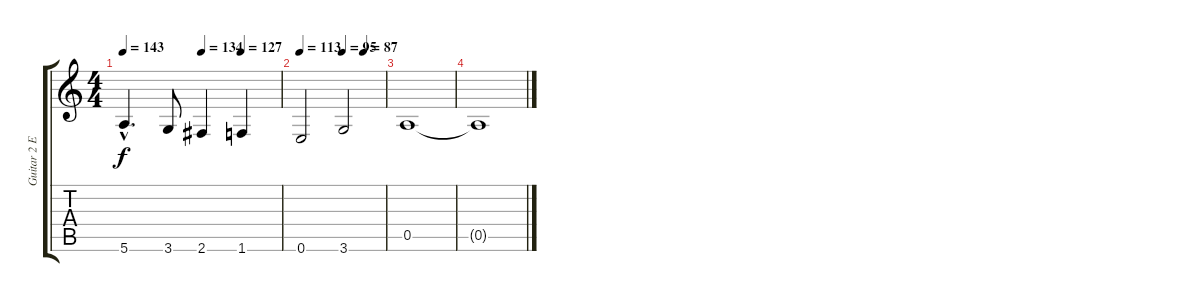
\track ("Guitar 2 Effects" "Guitar 2 E") {instrument acousticguitarsteel}
\staff {score tabs}
\tuning (E4 B3 G3 D3 A2 E2) {hide}
\ts (4 4)
\tempo 143
\tempo (134 0.5)
\tempo (127 0.75)
\clef g2
\ks c
5.6{hac}.4{d dy f} 3.6.8 2.6.4 1.6.4 |
\tempo 113
\tempo (95 0.5)
\tempo (87 0.75)
0.6.2 3.6.2 |
0.5.1 |
0.5{t}.1
